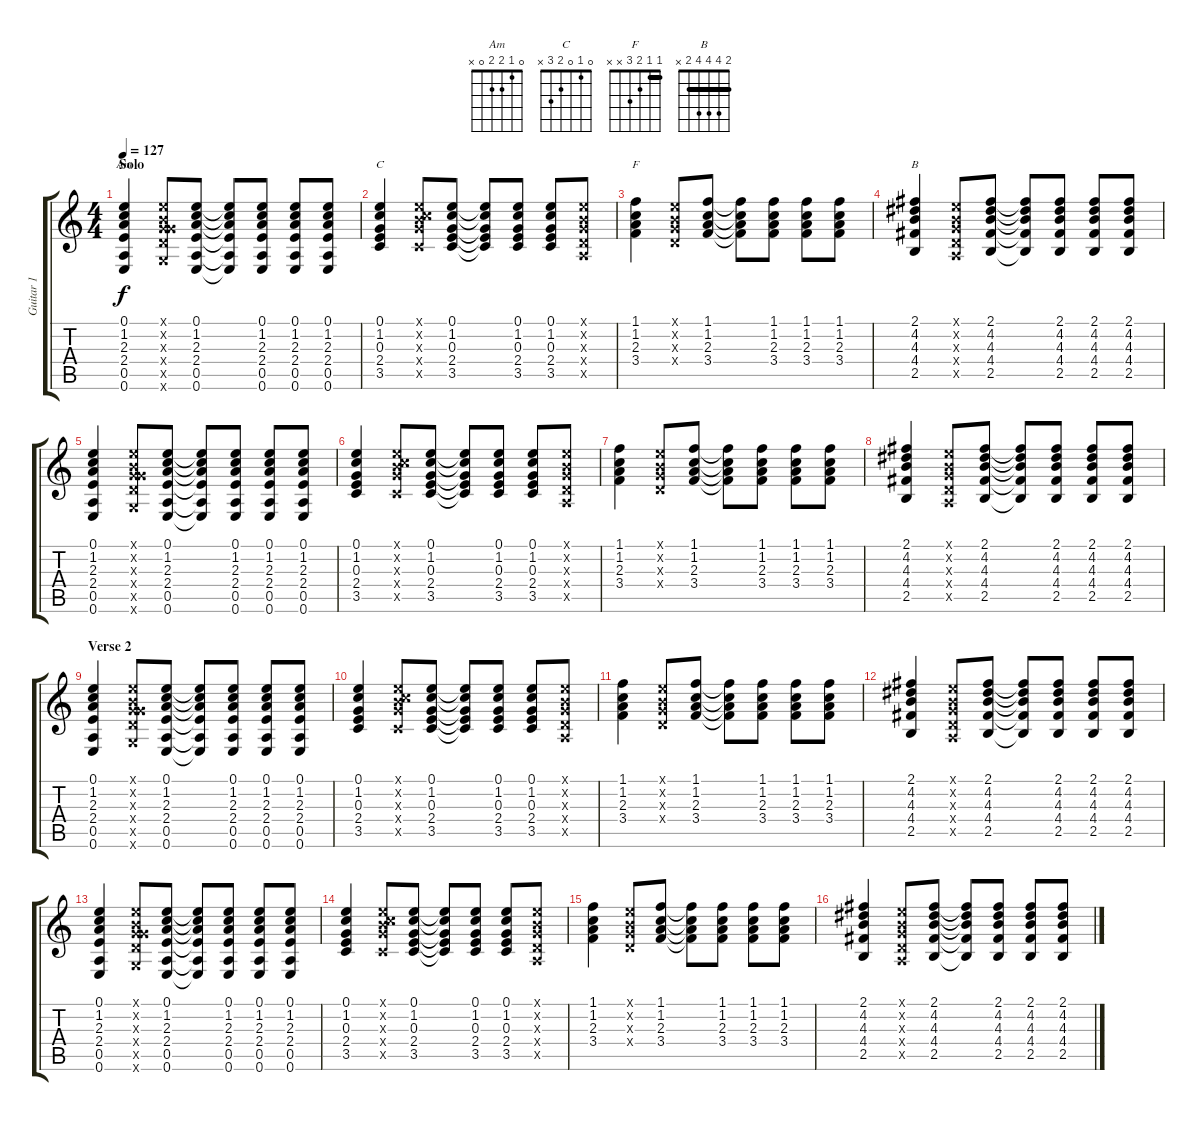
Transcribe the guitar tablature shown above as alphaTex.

\track ("Guitar 1" "Guitar 1") {instrument acousticguitarsteel}
\staff {score tabs}
\tuning (E4 B3 G3 D3 A2 E2) {hide}
\chord ("Am" 0 1 2 2 0 x)
\chord ("C" 0 1 0 2 3 x)
\chord ("F" 1 1 2 3 x x) {barre 1}
\chord ("B" 2 4 4 4 2 x) {barre 2}
\ts (4 4)
\section ("" "Solo")
\tempo 127
\clef g2
\ks c
(0.1 1.2 2.3 2.4 0.5 0.6).4{ch "Am" dy f} (0.1{x} 0.2{x} 0.3{x} 5.4{x} 5.5{x} 3.6{x}).8 (0.1 1.2 2.3 2.4 0.5 0.6).8 (0.1{t} 1.2{t} 2.3{t} 2.4{t} 0.5{t} 0.6{t}).8 (0.1 1.2 2.3 2.4 0.5 0.6).8 (0.1 1.2 2.3 2.4 0.5 0.6).8 (0.1 1.2 2.3 2.4 0.5 0.6).8 |
(0.1 1.2 0.3 2.4 3.5).4{ch "C"} (0.1{x} 0.2{x} 5.3{x} 5.4{x} 3.5{x}).8 (0.1 1.2 0.3 2.4 3.5).8 (0.1{t} 1.2{t} 0.3{t} 2.4{t} 3.5{t}).8 (0.1 1.2 0.3 2.4 3.5).8 (0.1 1.2 0.3 2.4 3.5).8 (0.1{x} 0.2{x} 0.3{x} 0.4{x} 0.5{x}).8 |
(1.1 1.2 2.3 3.4).4{ch "F"} (0.1{x} 0.2{x} 0.3{x} 0.4{x}).8 (1.1 1.2 2.3 3.4).8 (1.1{t} 1.2{t} 2.3{t} 3.4{t}).8 (1.1 1.2 2.3 3.4).8 (1.1 1.2 2.3 3.4).8 (1.1 1.2 2.3 3.4).8 |
(2.1 4.2 4.3 4.4 2.5).4{ch "B"} (0.1{x} 0.2{x} 0.3{x} 0.4{x} 0.5{x}).8 (2.1 4.2 4.3 4.4 2.5).8 (2.1{t} 4.2{t} 4.3{t} 4.4{t} 2.5{t}).8 (2.1 4.2 4.3 4.4 2.5).8 (2.1 4.2 4.3 4.4 2.5).8 (2.1 4.2 4.3 4.4 2.5).8 |
(0.1 1.2 2.3 2.4 0.5 0.6).4 (0.1{x} 0.2{x} 0.3{x} 5.4{x} 5.5{x} 3.6{x}).8 (0.1 1.2 2.3 2.4 0.5 0.6).8 (0.1{t} 1.2{t} 2.3{t} 2.4{t} 0.5{t} 0.6{t}).8 (0.1 1.2 2.3 2.4 0.5 0.6).8 (0.1 1.2 2.3 2.4 0.5 0.6).8 (0.1 1.2 2.3 2.4 0.5 0.6).8 |
(0.1 1.2 0.3 2.4 3.5).4 (0.1{x} 0.2{x} 5.3{x} 5.4{x} 3.5{x}).8 (0.1 1.2 0.3 2.4 3.5).8 (0.1{t} 1.2{t} 0.3{t} 2.4{t} 3.5{t}).8 (0.1 1.2 0.3 2.4 3.5).8 (0.1 1.2 0.3 2.4 3.5).8 (0.1{x} 0.2{x} 0.3{x} 0.4{x} 0.5{x}).8 |
(1.1 1.2 2.3 3.4).4 (0.1{x} 0.2{x} 0.3{x} 0.4{x}).8 (1.1 1.2 2.3 3.4).8 (1.1{t} 1.2{t} 2.3{t} 3.4{t}).8 (1.1 1.2 2.3 3.4).8 (1.1 1.2 2.3 3.4).8 (1.1 1.2 2.3 3.4).8 |
(2.1 4.2 4.3 4.4 2.5).4 (0.1{x} 0.2{x} 0.3{x} 0.4{x} 0.5{x}).8 (2.1 4.2 4.3 4.4 2.5).8 (2.1{t} 4.2{t} 4.3{t} 4.4{t} 2.5{t}).8 (2.1 4.2 4.3 4.4 2.5).8 (2.1 4.2 4.3 4.4 2.5).8 (2.1 4.2 4.3 4.4 2.5).8 |
\section ("" "Verse 2")
(0.1 1.2 2.3 2.4 0.5 0.6).4 (0.1{x} 0.2{x} 0.3{x} 5.4{x} 5.5{x} 3.6{x}).8 (0.1 1.2 2.3 2.4 0.5 0.6).8 (0.1{t} 1.2{t} 2.3{t} 2.4{t} 0.5{t} 0.6{t}).8 (0.1 1.2 2.3 2.4 0.5 0.6).8 (0.1 1.2 2.3 2.4 0.5 0.6).8 (0.1 1.2 2.3 2.4 0.5 0.6).8 |
(0.1 1.2 0.3 2.4 3.5).4 (0.1{x} 0.2{x} 5.3{x} 5.4{x} 3.5{x}).8 (0.1 1.2 0.3 2.4 3.5).8 (0.1{t} 1.2{t} 0.3{t} 2.4{t} 3.5{t}).8 (0.1 1.2 0.3 2.4 3.5).8 (0.1 1.2 0.3 2.4 3.5).8 (0.1{x} 0.2{x} 0.3{x} 0.4{x} 0.5{x}).8 |
(1.1 1.2 2.3 3.4).4 (0.1{x} 0.2{x} 0.3{x} 0.4{x}).8 (1.1 1.2 2.3 3.4).8 (1.1{t} 1.2{t} 2.3{t} 3.4{t}).8 (1.1 1.2 2.3 3.4).8 (1.1 1.2 2.3 3.4).8 (1.1 1.2 2.3 3.4).8 |
(2.1 4.2 4.3 4.4 2.5).4 (0.1{x} 0.2{x} 0.3{x} 0.4{x} 0.5{x}).8 (2.1 4.2 4.3 4.4 2.5).8 (2.1{t} 4.2{t} 4.3{t} 4.4{t} 2.5{t}).8 (2.1 4.2 4.3 4.4 2.5).8 (2.1 4.2 4.3 4.4 2.5).8 (2.1 4.2 4.3 4.4 2.5).8 |
(0.1 1.2 2.3 2.4 0.5 0.6).4 (0.1{x} 0.2{x} 0.3{x} 5.4{x} 5.5{x} 3.6{x}).8 (0.1 1.2 2.3 2.4 0.5 0.6).8 (0.1{t} 1.2{t} 2.3{t} 2.4{t} 0.5{t} 0.6{t}).8 (0.1 1.2 2.3 2.4 0.5 0.6).8 (0.1 1.2 2.3 2.4 0.5 0.6).8 (0.1 1.2 2.3 2.4 0.5 0.6).8 |
(0.1 1.2 0.3 2.4 3.5).4 (0.1{x} 0.2{x} 5.3{x} 5.4{x} 3.5{x}).8 (0.1 1.2 0.3 2.4 3.5).8 (0.1{t} 1.2{t} 0.3{t} 2.4{t} 3.5{t}).8 (0.1 1.2 0.3 2.4 3.5).8 (0.1 1.2 0.3 2.4 3.5).8 (0.1{x} 0.2{x} 0.3{x} 0.4{x} 0.5{x}).8 |
(1.1 1.2 2.3 3.4).4 (0.1{x} 0.2{x} 0.3{x} 0.4{x}).8 (1.1 1.2 2.3 3.4).8 (1.1{t} 1.2{t} 2.3{t} 3.4{t}).8 (1.1 1.2 2.3 3.4).8 (1.1 1.2 2.3 3.4).8 (1.1 1.2 2.3 3.4).8 |
(2.1 4.2 4.3 4.4 2.5).4 (0.1{x} 0.2{x} 0.3{x} 0.4{x} 0.5{x}).8 (2.1 4.2 4.3 4.4 2.5).8 (2.1{t} 4.2{t} 4.3{t} 4.4{t} 2.5{t}).8 (2.1 4.2 4.3 4.4 2.5).8 (2.1 4.2 4.3 4.4 2.5).8 (2.1 4.2 4.3 4.4 2.5).8
